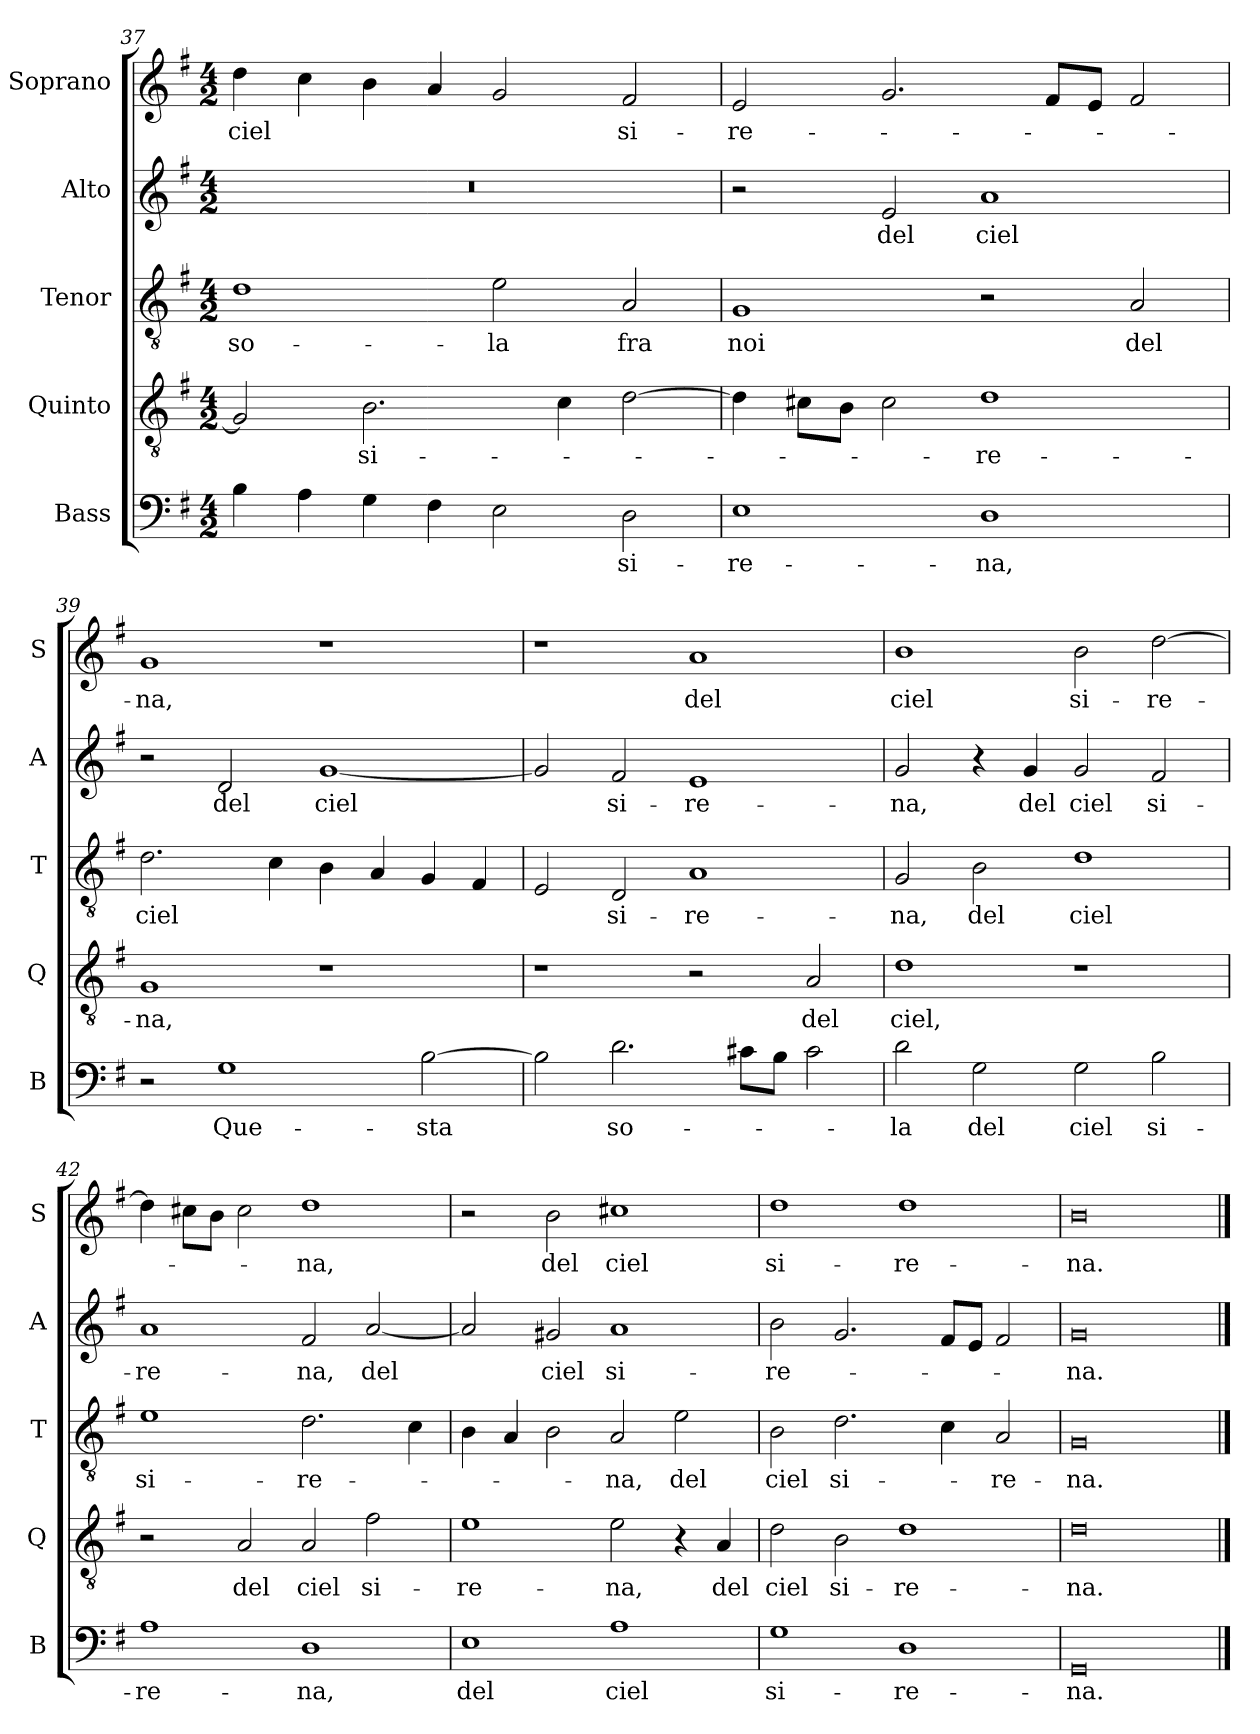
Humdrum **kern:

**kern	**text	**kern	**text	**kern	**text	**kern	**text	**kern	**text
*part5	*part5	*part4	*part4	*part3	*part3	*part2	*part2	*part1	*part1
*staff5	*staff5	*staff4	*staff4	*staff3	*staff3	*staff2	*staff2	*staff1	*staff1
*I"Bass	*	*I"Quinto	*	*I"Tenor	*	*I"Alto	*	*I"Soprano	*
*I'B	*	*I'Q	*	*I'T	*	*I'A	*	*I'S	*
*clefF4	*	*clefGv2	*	*clefGv2	*	*clefG2	*	*clefG2	*
*k[f#]	*	*k[f#]	*	*k[f#]	*	*k[f#]	*	*k[f#]	*
*G:	*	*G:	*	*G:	*	*G:	*	*G:	*
*M4/2	*	*M4/2	*	*M4/2	*	*M4/2	*	*M4/2	*
=37	=37	=37	=37	=37	=37	=37	=37	=37	=37
!	!	!	!	!	!LO:LY:b	!	!	!	!LO:LY:b
4B\	.	2G/]	.	1d	so-	0r	.	4dd\	ciel
4A\	.	.	.	.	.	.	.	4cc\	.
!	!	!	!LO:LY:b	!	!	!	!	!	!
4G\	.	2.B\	si-	.	.	.	.	4b\	.
4F#\	.	.	.	.	.	.	.	4a/	.
!	!	!	!	!	!LO:LY:b	!	!	!	!
2E\	.	.	.	2e\	-la	.	.	2g/	.
.	.	4c\	.	.	.	.	.	.	.
!	!LO:LY:b	!	!	!	!LO:LY:b	!	!	!	!LO:LY:b
2D\	si-	[2d\	.	2A/	fra	.	.	2f#/	si-
=38	=38	=38	=38	=38	=38	=38	=38	=38	=38
!	!LO:LY:b	!	!	!	!LO:LY:b	!	!	!	!LO:LY:b
1E	-re-	4d\]	.	1G	noi	2r	.	2e/	-re-
.	.	8c#X\L	.	.	.	.	.	.	.
.	.	8B\J	.	.	.	.	.	.	.
!	!	!	!	!	!	!	!LO:LY:b	!	!
.	.	2c#\	.	.	.	2e/	del	2.g/	.
!	!LO:LY:b	!	!LO:LY:b	!	!	!	!LO:LY:b	!	!
1D	-na,	1d	-re-	2r	.	1a	ciel	.	.
.	.	.	.	.	.	.	.	8f#/L	.
.	.	.	.	.	.	.	.	8e/J	.
!	!	!	!	!	!LO:LY:b	!	!	!	!
.	.	.	.	2A/	del	.	.	2f#/	.
!!LO:PB:g=z
=39	=39	=39	=39	=39	=39	=39	=39	=39	=39
!	!	!	!LO:LY:b	!	!LO:LY:b	!	!	!	!LO:LY:b
2r	.	1G	-na,	2.d\	ciel	2r	.	1g	-na,
!	!LO:LY:b	!	!	!	!	!	!LO:LY:b	!	!
1G	Que-	.	.	.	.	2d/	del	.	.
.	.	.	.	4c\	.	.	.	.	.
!	!	!	!	!	!	!	!LO:LY:b	!	!
.	.	1r	.	4B\	.	[1g	ciel	1r	.
.	.	.	.	4A/	.	.	.	.	.
!	!LO:LY:b	!	!	!	!	!	!	!	!
[2B\	-sta	.	.	4G/	.	.	.	.	.
.	.	.	.	4F#/	.	.	.	.	.
=40	=40	=40	=40	=40	=40	=40	=40	=40	=40
2B\]	.	1r	.	2E/	.	2g/]	.	1r	.
!	!LO:LY:b	!	!	!	!LO:LY:b	!	!LO:LY:b	!	!
2.d\	so-	.	.	2D/	si-	2f#/	si-	.	.
!	!	!	!	!	!LO:LY:b	!	!LO:LY:b	!	!LO:LY:b
.	.	2r	.	1A	-re-	1e	-re-	1a	del
8c#X\L	.	.	.	.	.	.	.	.	.
8B\J	.	.	.	.	.	.	.	.	.
!	!	!	!LO:LY:b	!	!	!	!	!	!
2c#\	.	2A/	del	.	.	.	.	.	.
=41	=41	=41	=41	=41	=41	=41	=41	=41	=41
!	!LO:LY:b	!	!LO:LY:b	!	!LO:LY:b	!	!LO:LY:b	!	!LO:LY:b
2d\	-la	1d	ciel,	2G/	-na,	2g/	-na,	1b	ciel
!	!LO:LY:b	!	!	!	!LO:LY:b	!	!	!	!
2G\	del	.	.	2B\	del	4r	.	.	.
!	!	!	!	!	!	!	!LO:LY:b	!	!
.	.	.	.	.	.	4g/	del	.	.
!	!LO:LY:b	!	!	!	!LO:LY:b	!	!LO:LY:b	!	!LO:LY:b
2G\	ciel	1r	.	1d	ciel	2g/	ciel	2b\	si-
!	!LO:LY:b	!	!	!	!	!	!LO:LY:b	!	!LO:LY:b
2B\	si-	.	.	.	.	2f#/	si-	[2dd\	-re-
=42	=42	=42	=42	=42	=42	=42	=42	=42	=42
!	!LO:LY:b	!	!	!	!LO:LY:b	!	!LO:LY:b	!	!
1A	-re-	2r	.	1e	si-	1a	-re-	4dd\]	.
.	.	.	.	.	.	.	.	8cc#X\L	.
.	.	.	.	.	.	.	.	8b\J	.
!	!	!	!LO:LY:b	!	!	!	!	!	!
.	.	2A/	del	.	.	.	.	2cc#\	.
!	!LO:LY:b	!	!LO:LY:b	!	!LO:LY:b	!	!LO:LY:b	!	!LO:LY:b
1D	-na,	2A/	ciel	2.d\	-re-	2f#/	-na,	1dd	-na,
!	!	!	!LO:LY:b	!	!	!	!LO:LY:b	!	!
.	.	2f#\	si-	.	.	[2a/	del	.	.
.	.	.	.	4c\	.	.	.	.	.
!!LO:LB:g=z
=43	=43	=43	=43	=43	=43	=43	=43	=43	=43
!	!LO:LY:b	!	!LO:LY:b	!	!	!	!	!	!
1E	del	1e	-re-	4B\	.	2a/]	.	2r	.
.	.	.	.	4A/	.	.	.	.	.
!	!	!	!	!	!	!	!LO:LY:b	!	!LO:LY:b
.	.	.	.	2B\	.	2g#X/	ciel	2b\	del
!	!LO:LY:b	!	!LO:LY:b	!	!LO:LY:b	!	!LO:LY:b	!	!LO:LY:b
1A	ciel	2e\	-na,	2A/	-na,	1a	si-	1cc#X	ciel
!	!	!	!	!	!LO:LY:b	!	!	!	!
.	.	4r	.	2e\	del	.	.	.	.
!	!	!	!LO:LY:b	!	!	!	!	!	!
.	.	4A/	del	.	.	.	.	.	.
=44	=44	=44	=44	=44	=44	=44	=44	=44	=44
!	!LO:LY:b	!	!LO:LY:b	!	!LO:LY:b	!	!LO:LY:b	!	!LO:LY:b
1G	si-	2d\	ciel	2B\	ciel	2b\	-re-	1dd	si-
!	!	!	!LO:LY:b	!	!LO:LY:b	!	!	!	!
.	.	2B\	si-	2.d\	si-	2.g/	.	.	.
!	!LO:LY:b	!	!LO:LY:b	!	!	!	!	!	!LO:LY:b
1D	-re-	1d	-re-	.	.	.	.	1dd	-re-
.	.	.	.	4c\	.	8f#/L	.	.	.
.	.	.	.	.	.	8e/J	.	.	.
!	!	!	!	!	!LO:LY:b	!	!	!	!
.	.	.	.	2A/	-re-	2f#/	.	.	.
=45	=45	=45	=45	=45	=45	=45	=45	=45	=45
!	!LO:LY:b	!	!LO:LY:b	!	!LO:LY:b	!	!LO:LY:b	!	!LO:LY:b
0GG	-na.	0d	-na.	0G	-na.	0g	-na.	0b	-na.
==	==	==	==	==	==	==	==	==	==
*-	*-	*-	*-	*-	*-	*-	*-	*-	*-
